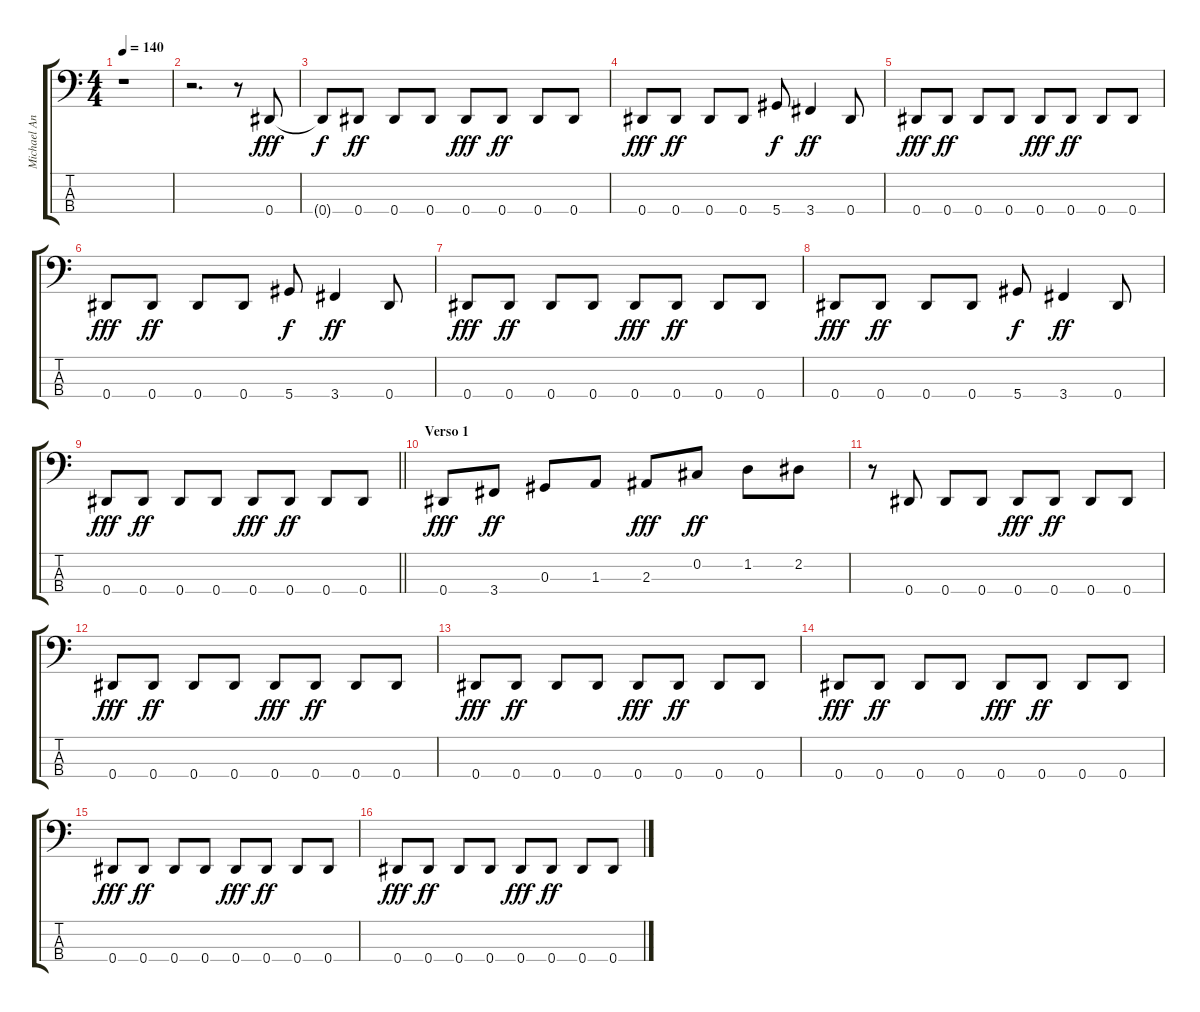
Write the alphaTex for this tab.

\track ("Michael Antony" "Michael An") {instrument electricbassfinger}
\staff {score tabs}
\tuning (Gb2 Db2 Ab1 Eb1) {hide}
\ts (4 4)
\tempo 140
\clef f4
\ks c
r.1{dy ff} |
r.2{d} r.8 0.4.8{dy fff} |
0.4{t}.8{dy f} 0.4.8{dy ff} 0.4.8 0.4.8 0.4.8{dy fff} 0.4.8{dy ff} 0.4.8 0.4.8 |
0.4.8{dy fff} 0.4.8{dy ff} 0.4.8 0.4.8 5.4.8{dy f} 3.4.4{dy ff} 0.4.8 |
0.4.8{dy fff} 0.4.8{dy ff} 0.4.8 0.4.8 0.4.8{dy fff} 0.4.8{dy ff} 0.4.8 0.4.8 |
0.4.8{dy fff} 0.4.8{dy ff} 0.4.8 0.4.8 5.4.8{dy f} 3.4.4{dy ff} 0.4.8 |
0.4.8{dy fff} 0.4.8{dy ff} 0.4.8 0.4.8 0.4.8{dy fff} 0.4.8{dy ff} 0.4.8 0.4.8 |
0.4.8{dy fff} 0.4.8{dy ff} 0.4.8 0.4.8 5.4.8{dy f} 3.4.4{dy ff} 0.4.8 |
\barLineRight lightlight
0.4.8{dy fff} 0.4.8{dy ff} 0.4.8 0.4.8 0.4.8{dy fff} 0.4.8{dy ff} 0.4.8 0.4.8 |
\section ("" "Verso 1")
0.4.8{dy fff} 3.4.8{dy ff} 0.3.8 1.3.8 2.3.8{dy fff} 0.2.8{dy ff} 1.2.8 2.2.8 |
r.8 0.4.8 0.4.8 0.4.8 0.4.8{dy fff} 0.4.8{dy ff} 0.4.8 0.4.8 |
0.4.8{dy fff} 0.4.8{dy ff} 0.4.8 0.4.8 0.4.8{dy fff} 0.4.8{dy ff} 0.4.8 0.4.8 |
0.4.8{dy fff} 0.4.8{dy ff} 0.4.8 0.4.8 0.4.8{dy fff} 0.4.8{dy ff} 0.4.8 0.4.8 |
0.4.8{dy fff} 0.4.8{dy ff} 0.4.8 0.4.8 0.4.8{dy fff} 0.4.8{dy ff} 0.4.8 0.4.8 |
0.4.8{dy fff} 0.4.8{dy ff} 0.4.8 0.4.8 0.4.8{dy fff} 0.4.8{dy ff} 0.4.8 0.4.8 |
0.4.8{dy fff} 0.4.8{dy ff} 0.4.8 0.4.8 0.4.8{dy fff} 0.4.8{dy ff} 0.4.8 0.4.8
